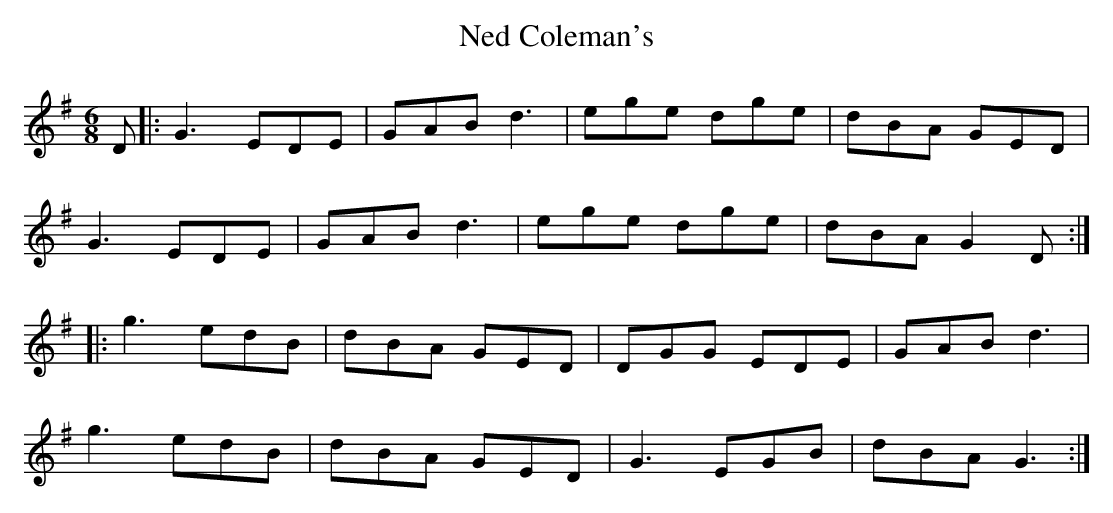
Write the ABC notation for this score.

X:1
T:Ned Coleman's
M:6/8
L:1/8
K:GMaj
D|:G3 EDE|GAB d3|ege dge|dBA GED|
G3 EDE|GAB d3|ege dge|dBA G2 D:|
|:g3 edB|dBA GED|DGG EDE|GAB d3|
g3 edB|dBA GED|G3 EGB|dBA G3:|
